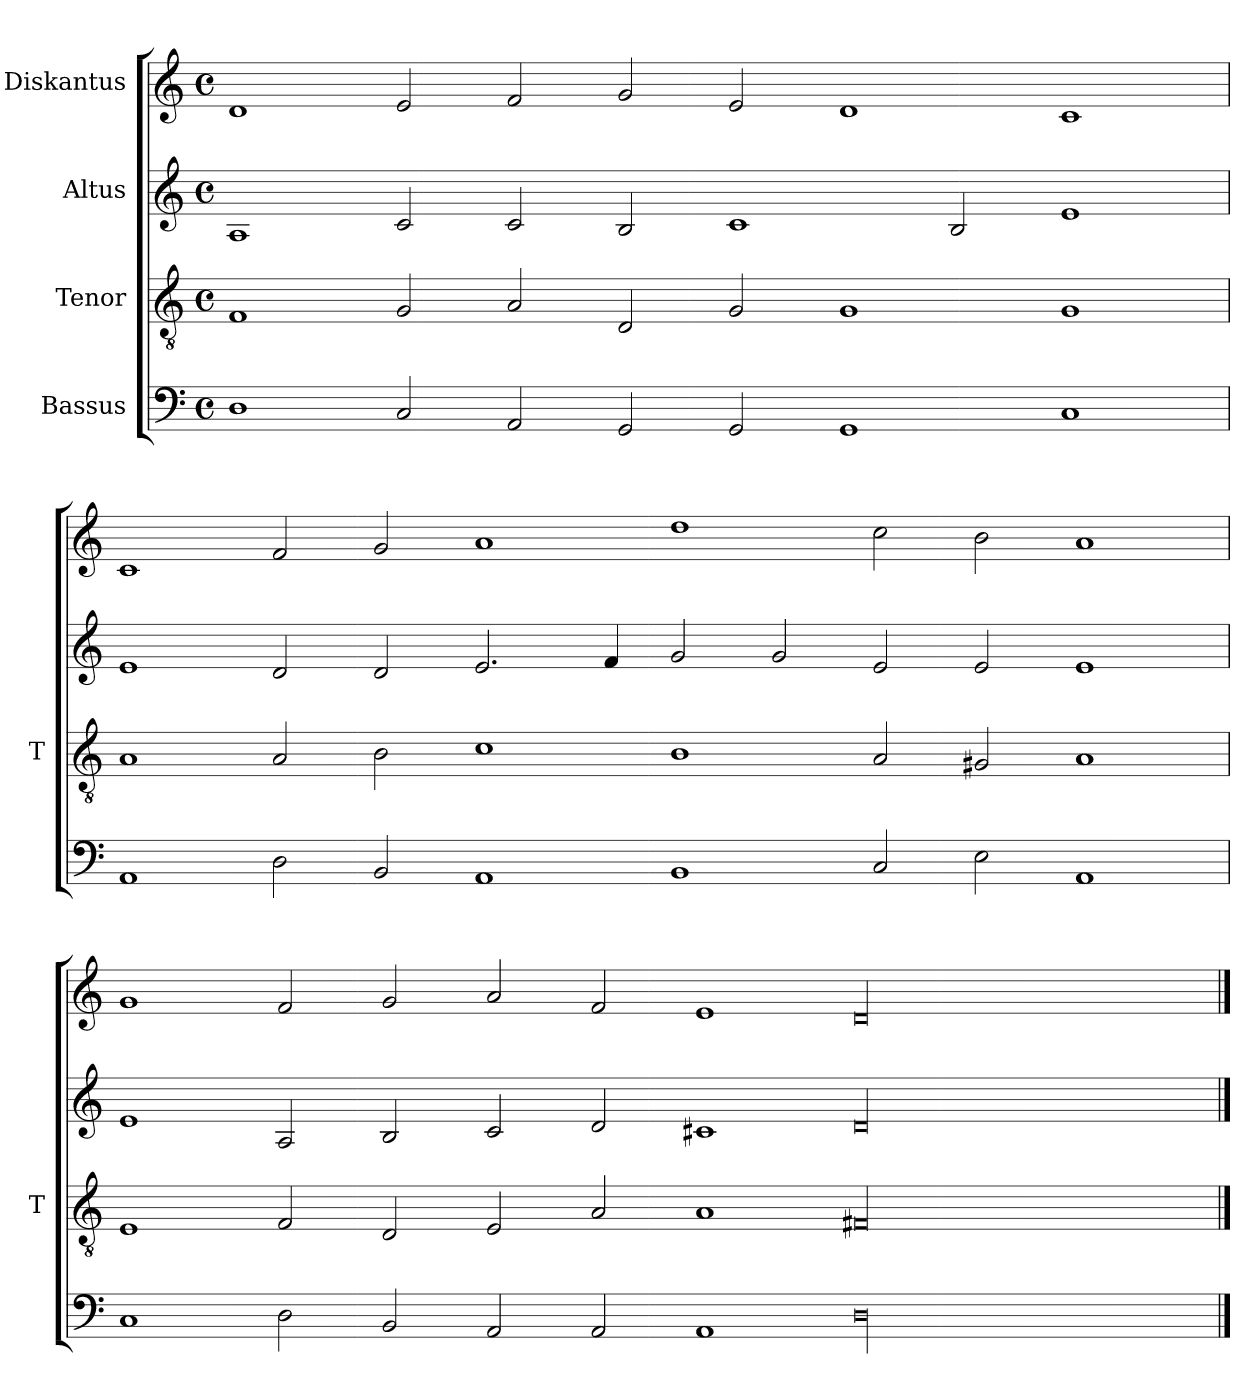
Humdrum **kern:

**kern	**kern	**kern	**kern
*part4	*part3	*part2	*part1
*staff4	*staff3	*staff2	*staff1
*I"Bassus	*I"Tenor	*I"Altus	*I"Diskantus
*	*I'T	*	*
*clefF4	*clefGv2	*clefG2	*clefG2
*k[]	*k[]	*k[]	*k[]
*M2/2	*M2/2	*M2/2	*M2/2
*met(c)	*met(c)	*met(c)	*met(c)
=	=	=	=
1D	1F	1A	1d
2C	2G	2c	2e
2AA	2A	2c	2f
2GG	2D	2B	2g
2GG	2G	1c	2e
1GG	1G	.	1d
.	.	2B	.
1C	1G	1e	1c
=	=	=	=
1AA	1A	1e	1c
2D	2A	2d	2f
2BB	2B	2d	2g
1AA	1c	2.e	1a
.	.	4f	.
1BB	1B	2g	1dd
.	.	2g	.
2C	2A	2e	2cc
2E	2G#X	2e	2b
1AA	1A	1e	1a
=	=	=	=
1C	1E	1e	1g
2D	2F	2A	2f
2BB	2D	2B	2g
2AA	2E	2c	2a
2AA	2A	2d	2f
1AA	1A	1c#X	1e
00D	00F#X	00d	00d
==	==	==	==
*-	*-	*-	*-
